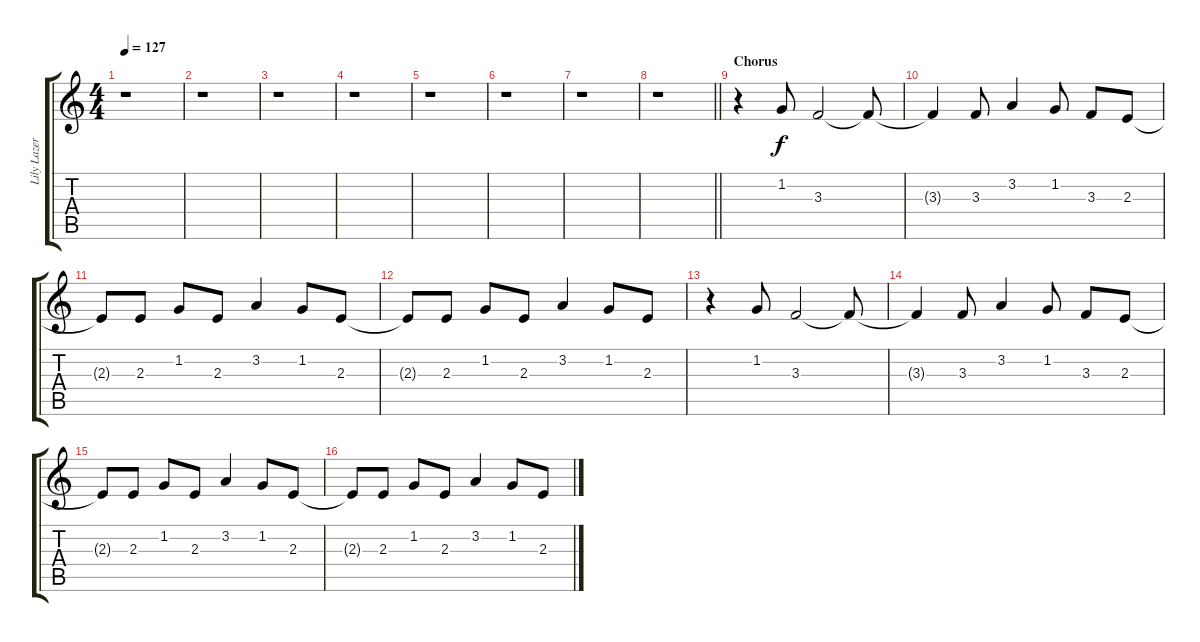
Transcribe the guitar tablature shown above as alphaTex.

\track ("Lily Lazer (Guitar)" "Lily Lazer") {instrument distortionguitar}
\staff {score tabs}
\tuning (B3 Gb3 D3 A2 E2 B1) {hide}
\ts (4 4)
\tempo 127
\clef g2
\ks c
r.1{dy f} |
r.1 |
r.1 |
r.1 |
r.1 |
r.1 |
r.1 |
\barLineRight lightlight
r.1 |
\section ("" "Chorus")
r.4 1.2.8 3.3.2 3.3{t}.8 |
3.3{t}.4 3.3.8 3.2.4 1.2.8 3.3.8 2.3.8 |
2.3{t}.8 2.3.8 1.2.8 2.3.8 3.2.4 1.2.8 2.3.8 |
2.3{t}.8 2.3.8 1.2.8 2.3.8 3.2.4 1.2.8 2.3.8 |
r.4 1.2.8 3.3.2 3.3{t}.8 |
3.3{t}.4 3.3.8 3.2.4 1.2.8 3.3.8 2.3.8 |
2.3{t}.8 2.3.8 1.2.8 2.3.8 3.2.4 1.2.8 2.3.8 |
2.3{t}.8 2.3.8 1.2.8 2.3.8 3.2.4 1.2.8 2.3.8
